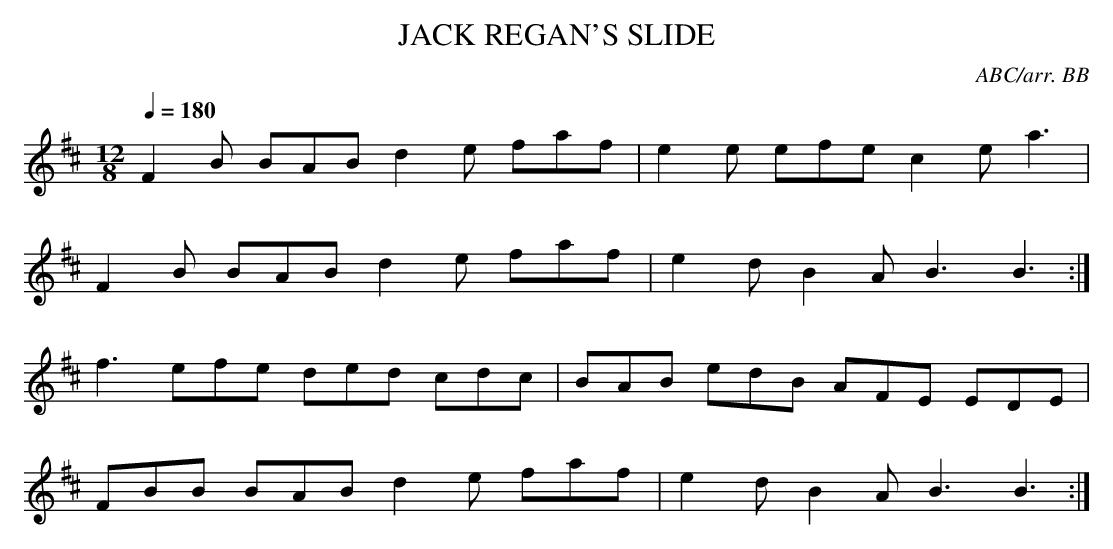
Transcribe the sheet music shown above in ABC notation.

X:1
T:JACK REGAN'S SLIDE
C:ABC/arr. BB
Q:1/4=180
L:1/8
M:12/8
K:Bm
F2B BAB d2e faf|e2e efe c2e a3 |
F2B BAB d2e faf|e2d B2A B3 B3 :|
f3 efe ded cdc|BAB edB AFE EDE|
FBB BAB d2e faf|e2d B2A B3 B3 :|
